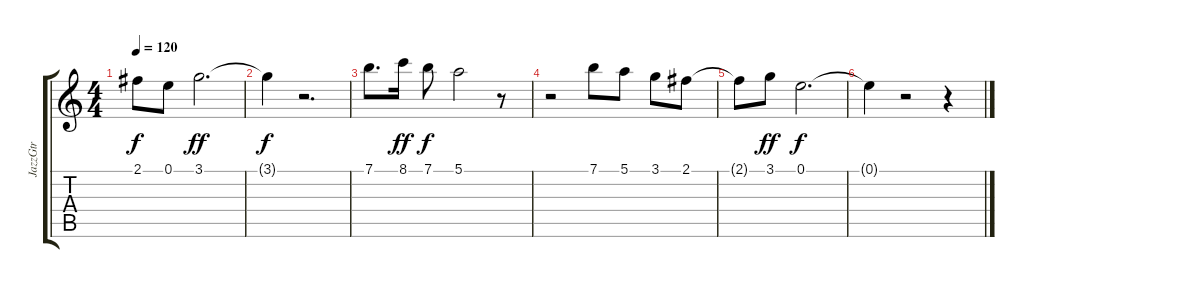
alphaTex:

\track ("JazzGtr" "JazzGtr") {instrument electricguitarjazz}
\staff {score tabs}
\tuning (E4 B3 G3 D3 A2 E2) {hide}
\ts (4 4)
\tempo 120
\clef g2
\ks c
2.1{t}.8{dy f} 0.1.8 3.1.2{d dy ff} |
3.1{t}.4{dy f} r.2{d} |
7.1.8{d} 8.1.16{dy ff} 7.1.8{dy f} 5.1.2 r.8 |
r.2 7.1.8 5.1.8 3.1.8 2.1.8 |
2.1{t}.8 3.1.8{dy ff} 0.1.2{d dy f} |
0.1{t}.4 r.2 r.4
